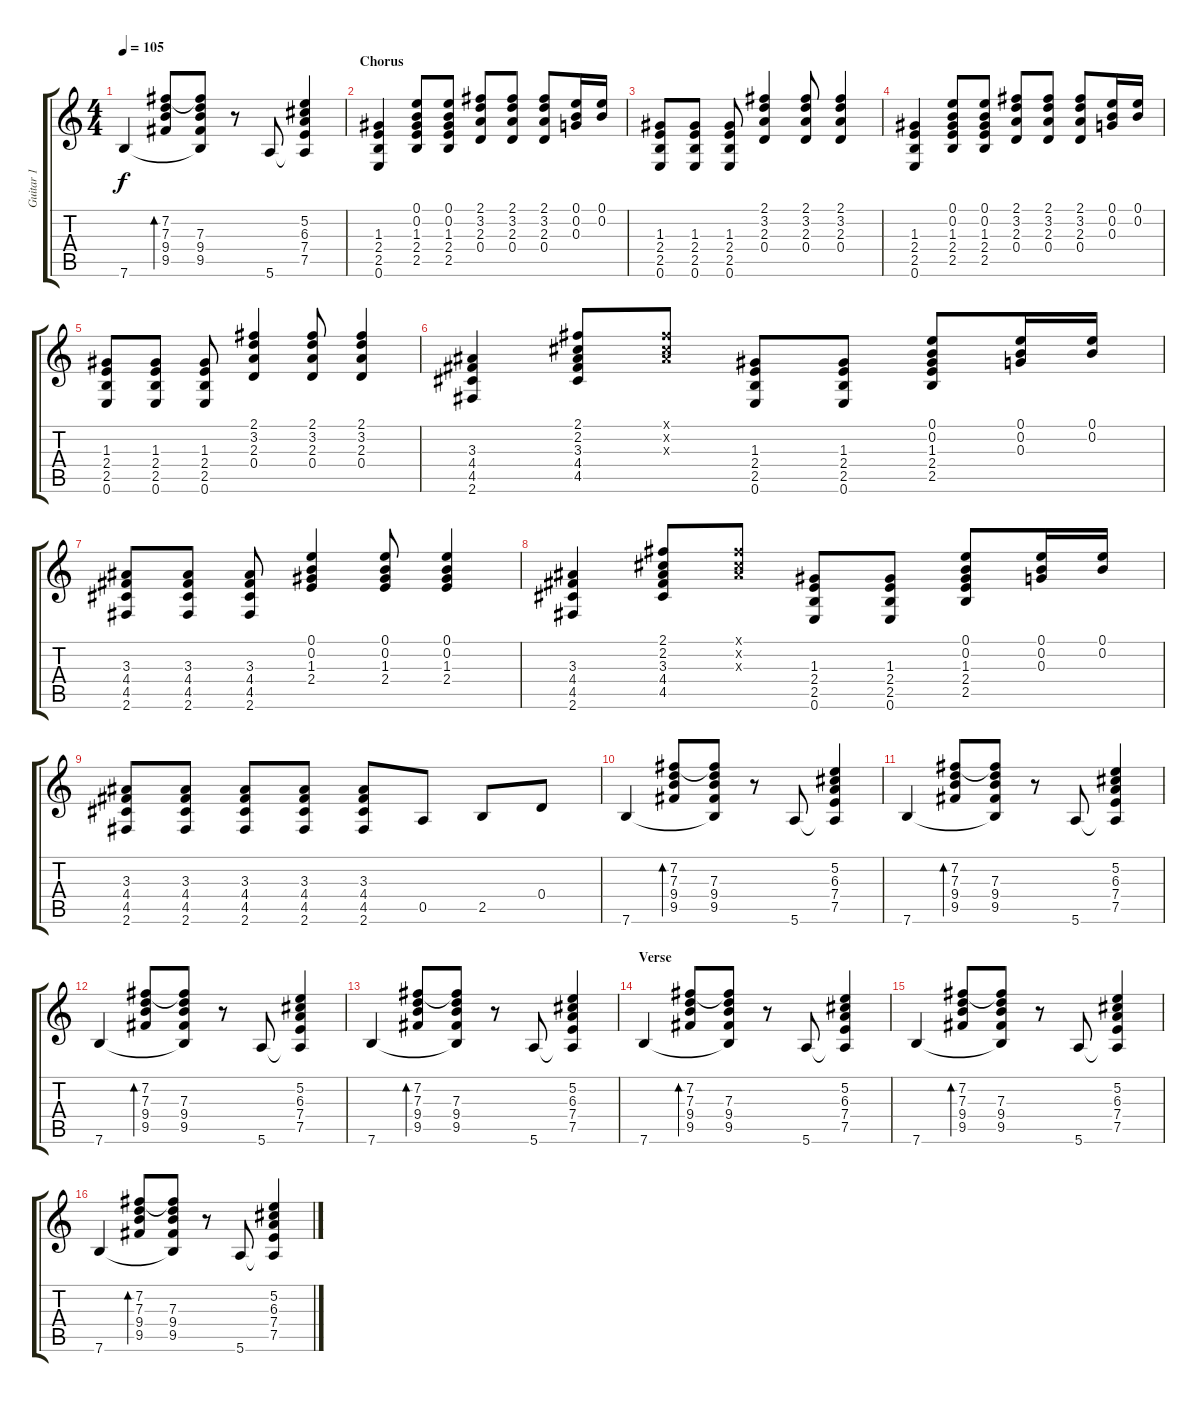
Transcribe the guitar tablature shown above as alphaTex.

\track ("Guitar 1" "Guitar 1") {instrument acousticguitarsteel}
\staff {score tabs}
\tuning (E4 B3 G3 D3 A2 E2) {hide}
\ts (4 4)
\tempo 105
\clef g2
\ks c
7.6.4{dy f} (7.2 7.3 9.4 9.5).8{bd 480} (7.2{t} 7.3 9.4 9.5 7.6{t}).8 r.8 5.6.8 (5.2 6.3 7.4 7.5 5.6{t}).4 |
\section ("" "Chorus")
(1.3 2.4 2.5 0.6).4 (0.1 0.2 1.3 2.4 2.5).8 (0.1 0.2 1.3 2.4 2.5).8 (2.1 3.2 2.3 0.4).8 (2.1 3.2 2.3 0.4).8 (2.1 3.2 2.3 0.4).8 (0.1 0.2 0.3).16 (0.1 0.2).16 |
(1.3 2.4 2.5 0.6).8 (1.3 2.4 2.5 0.6).8 (1.3 2.4 2.5 0.6).8 (2.1 3.2 2.3 0.4).4 (2.1 3.2 2.3 0.4).8 (2.1 3.2 2.3 0.4).4 |
(1.3 2.4 2.5 0.6).4 (0.1 0.2 1.3 2.4 2.5).8 (0.1 0.2 1.3 2.4 2.5).8 (2.1 3.2 2.3 0.4).8 (2.1 3.2 2.3 0.4).8 (2.1 3.2 2.3 0.4).8 (0.1 0.2 0.3).16 (0.1 0.2).16 |
(1.3 2.4 2.5 0.6).8 (1.3 2.4 2.5 0.6).8 (1.3 2.4 2.5 0.6).8 (2.1 3.2 2.3 0.4).4 (2.1 3.2 2.3 0.4).8 (2.1 3.2 2.3 0.4).4 |
(3.3 4.4 4.5 2.6).4 (2.1 2.2 3.3 4.4 4.5).8 (2.1{x} 2.2{x} 3.3{x}).8 (1.3 2.4 2.5 0.6).8 (1.3 2.4 2.5 0.6).8 (0.1 0.2 1.3 2.4 2.5).8 (0.1 0.2 0.3).16 (0.1 0.2).16 |
(3.3 4.4 4.5 2.6).8 (3.3 4.4 4.5 2.6).8 (3.3 4.4 4.5 2.6).8 (0.1 0.2 1.3 2.4).4 (0.1 0.2 1.3 2.4).8 (0.1 0.2 1.3 2.4).4 |
(3.3 4.4 4.5 2.6).4 (2.1 2.2 3.3 4.4 4.5).8 (2.1{x} 2.2{x} 3.3{x}).8 (1.3 2.4 2.5 0.6).8 (1.3 2.4 2.5 0.6).8 (0.1 0.2 1.3 2.4 2.5).8 (0.1 0.2 0.3).16 (0.1 0.2).16 |
(3.3 4.4 4.5 2.6).8 (3.3 4.4 4.5 2.6).8 (3.3 4.4 4.5 2.6).8 (3.3 4.4 4.5 2.6).8 (3.3 4.4 4.5 2.6).8 0.5.8 2.5.8 0.4.8 |
7.6.4 (7.2 7.3 9.4 9.5).8{bd 480} (7.2{t} 7.3 9.4 9.5 7.6{t}).8 r.8 5.6.8 (5.2 6.3 7.4 7.5 5.6{t}).4 |
7.6.4 (7.2 7.3 9.4 9.5).8{bd 480} (7.2{t} 7.3 9.4 9.5 7.6{t}).8 r.8 5.6.8 (5.2 6.3 7.4 7.5 5.6{t}).4 |
7.6.4 (7.2 7.3 9.4 9.5).8{bd 480} (7.2{t} 7.3 9.4 9.5 7.6{t}).8 r.8 5.6.8 (5.2 6.3 7.4 7.5 5.6{t}).4 |
7.6.4 (7.2 7.3 9.4 9.5).8{bd 480} (7.2{t} 7.3 9.4 9.5 7.6{t}).8 r.8 5.6.8 (5.2 6.3 7.4 7.5 5.6{t}).4 |
\section ("" "Verse")
7.6.4 (7.2 7.3 9.4 9.5).8{bd 480} (7.2{t} 7.3 9.4 9.5 7.6{t}).8 r.8 5.6.8 (5.2 6.3 7.4 7.5 5.6{t}).4 |
7.6.4 (7.2 7.3 9.4 9.5).8{bd 480} (7.2{t} 7.3 9.4 9.5 7.6{t}).8 r.8 5.6.8 (5.2 6.3 7.4 7.5 5.6{t}).4 |
7.6.4 (7.2 7.3 9.4 9.5).8{bd 480} (7.2{t} 7.3 9.4 9.5 7.6{t}).8 r.8 5.6.8 (5.2 6.3 7.4 7.5 5.6{t}).4
